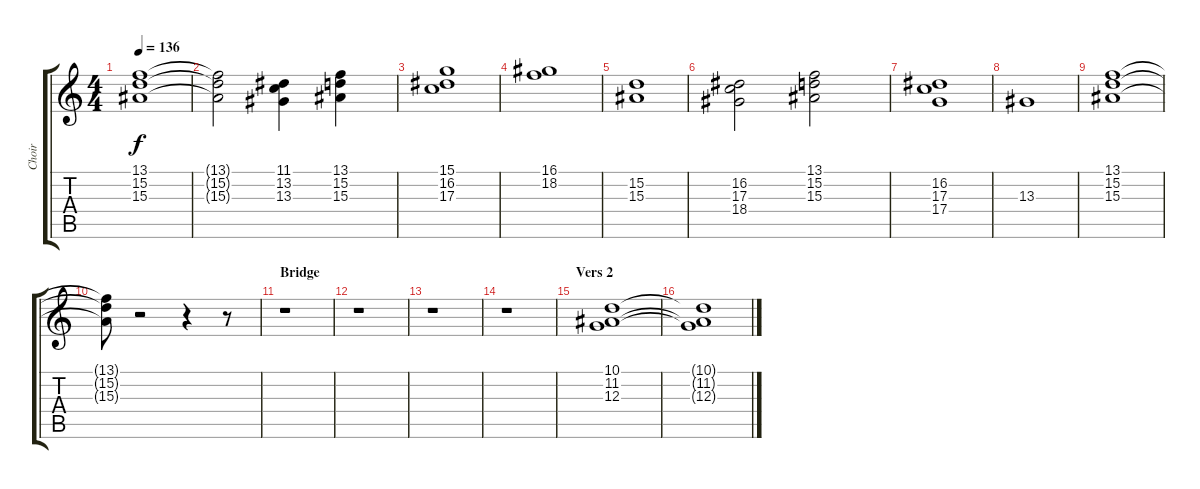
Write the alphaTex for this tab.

\track ("Choir" "Choir") {instrument choiraahs}
\staff {score tabs}
\tuning (E4 B3 G3 D3 A2 E2) {hide}
\ts (4 4)
\tempo 136
\clef g2
\ks c
(13.1 15.2 15.3).1{dy f} |
(13.1{t} 15.2{t} 15.3{t}).2 (11.1 13.2 13.3).4 (13.1 15.2 15.3).4 |
(15.1 16.2 17.3).1 |
(16.1 18.2).1 |
(15.2 15.3).1 |
(16.2 17.3 18.4).2 (13.1 15.2 15.3).2 |
(16.2 17.3 17.4).1 |
13.3.1 |
(13.1 15.2 15.3).1 |
(13.1{t} 15.2{t} 15.3{t}).8 r.2 r.4 r.8 |
\section ("" "Bridge")
r.1 |
r.1 |
r.1 |
r.1 |
\section ("" "Vers 2")
(10.1 11.2 12.3).1 |
(10.1{t} 11.2{t} 12.3{t}).1
